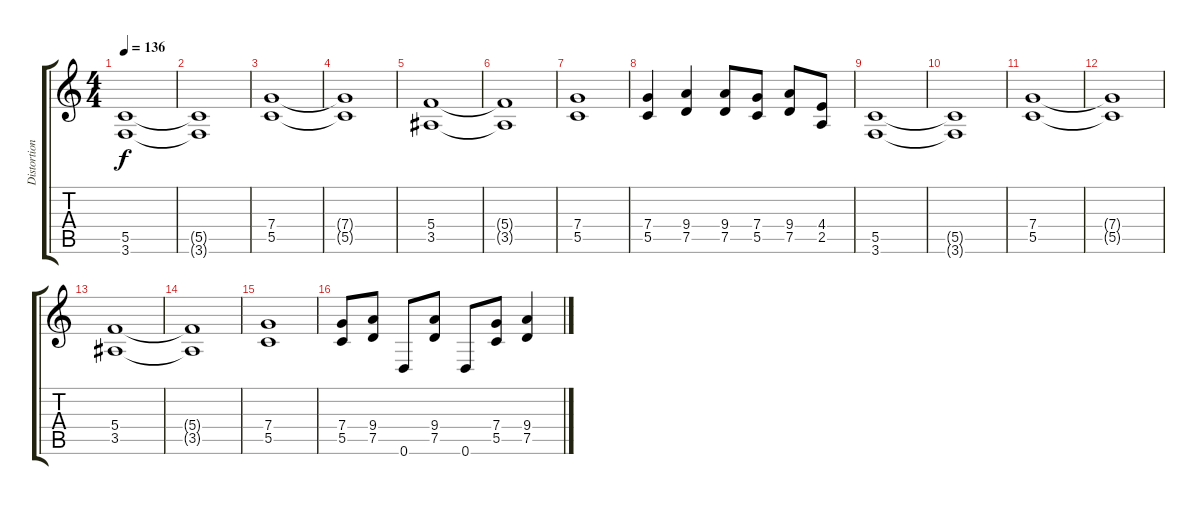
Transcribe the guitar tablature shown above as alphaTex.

\track ("Distortion Guitar " "Distortion") {instrument distortionguitar}
\staff {score tabs}
\tuning (D4 A3 F3 C3 G2 D2) {hide}
\ts (4 4)
\tempo 136
\clef g2
\ks c
(5.5 3.6).1{dy f} |
(5.5{t} 3.6{t}).1 |
(7.4 5.5).1 |
(7.4{t} 5.5{t}).1 |
(5.4 3.5).1 |
(5.4{t} 3.5{t}).1 |
(7.4 5.5).1 |
(7.4 5.5).4 (9.4 7.5).4 (9.4 7.5).8 (7.4 5.5).8 (9.4 7.5).8 (4.4 2.5).8 |
(5.5 3.6).1 |
(5.5{t} 3.6{t}).1 |
(7.4 5.5).1 |
(7.4{t} 5.5{t}).1 |
(5.4 3.5).1 |
(5.4{t} 3.5{t}).1 |
(7.4 5.5).1 |
(7.4 5.5).8 (9.4 7.5).8 0.6.8 (9.4 7.5).8 0.6.8 (7.4 5.5).8 (9.4 7.5).4
